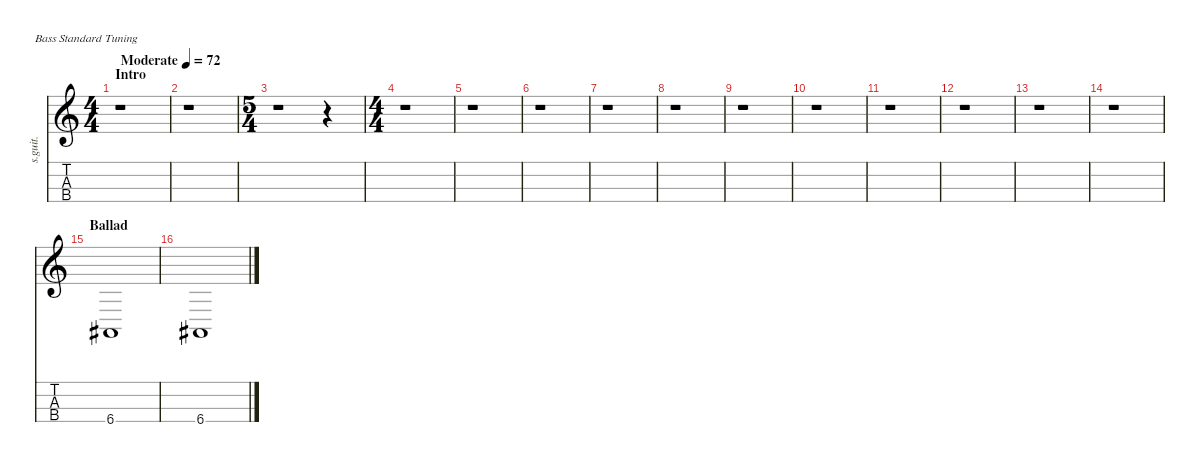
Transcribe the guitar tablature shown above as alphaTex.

\defaultSystemsLayout 4
\hideDynamics
\bracketExtendMode nobrackets
\track ("John Deacon | Bass" "s.guit.") {instrument electricbassfinger}
\staff {score tabs}
\tuning (G2 D2 A1 E1)
\ts (4 4)
\beaming (8 2 2 2 2)
\section ("" "Intro")
\tempo (72 "Moderate")
\clef g2
\ks c
r.1{dy f instrument electricbassfinger} |
r.1 |
\ts (5 4)
\beaming (8 2 2 2 2)
r.1 r.4 |
\ts (4 4)
\beaming (8 2 2 2 2)
r.1 |
r.1 |
r.1 |
r.1 |
r.1 |
r.1 |
r.1 |
r.1 |
r.1 |
r.1 |
r.1 |
\section ("" "Ballad")
6.4{acc #}.1{lyrics (0 "") lyrics (1 "") lyrics (2 "") lyrics (3 "") lyrics (4 "")} |
6.4{acc #}.1{lyrics (0 "") lyrics (1 "") lyrics (2 "") lyrics (3 "") lyrics (4 "")}
